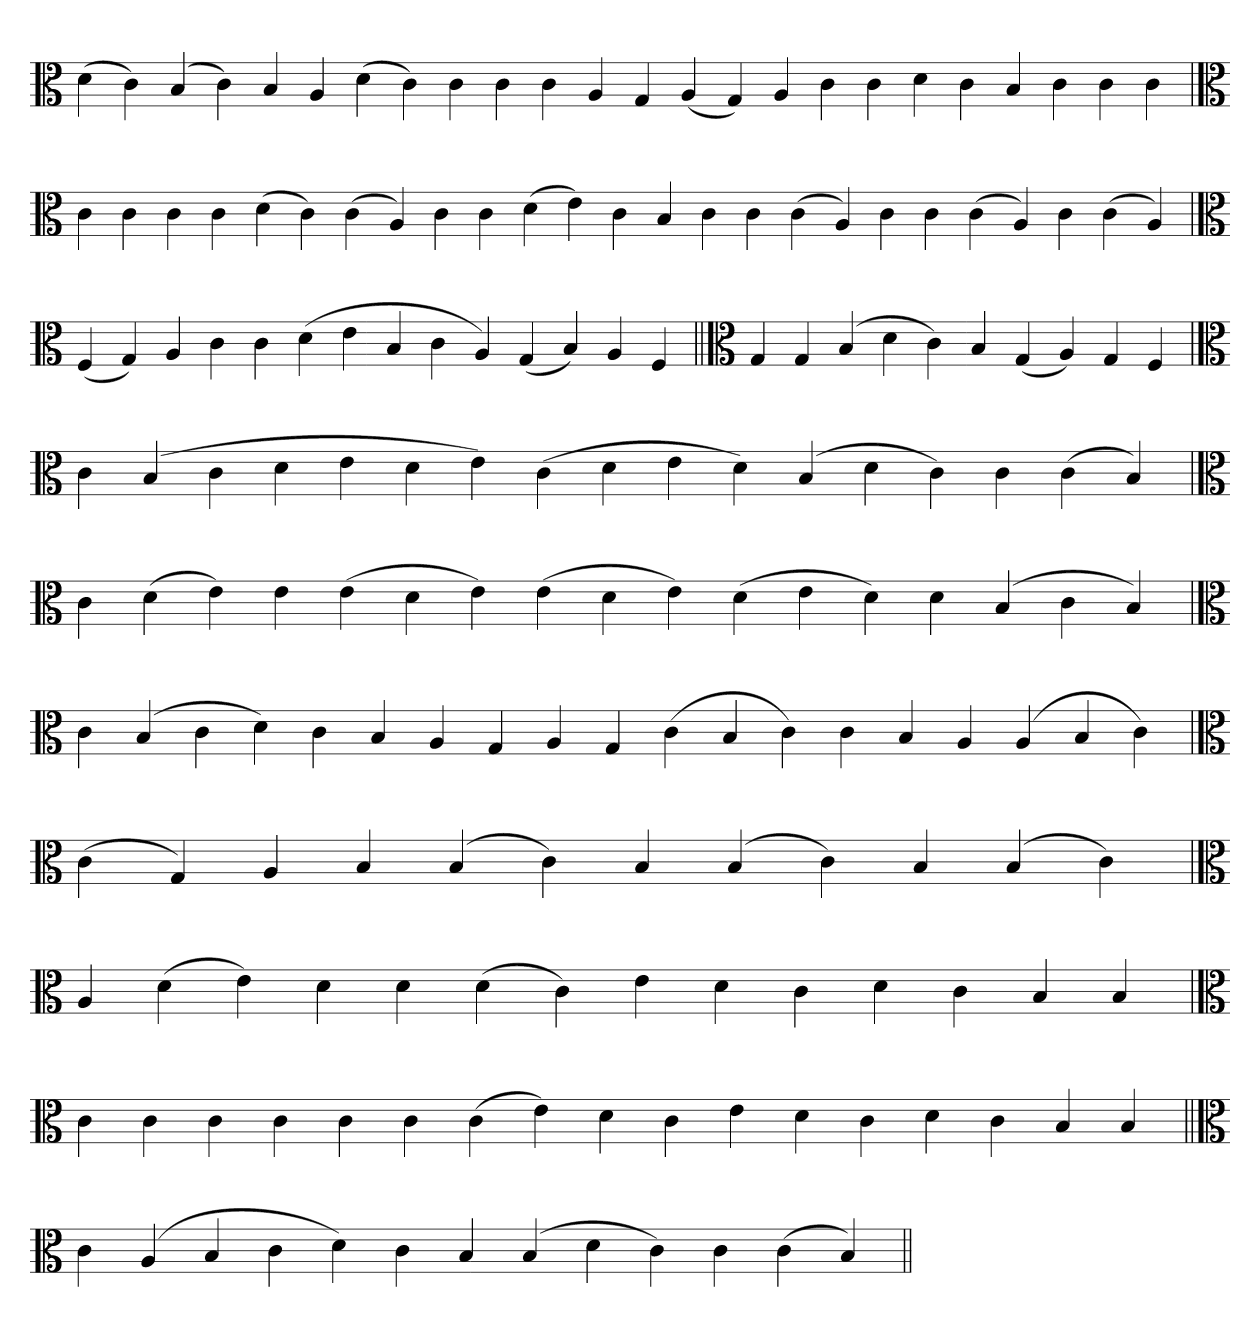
**kern
*part1
*staff1
*clefC3
=
(4d
4c)
(4B
4c)
4B
4A
(4d
4c)
4c
4c
4c
4A
4G
(4A
4G)
4A
4c
4c
4d
4c
4B
4c
4c
4c
='
*clefC3
4c
4c
4c
4c
(4d
4c)
(4c
4A)
4c
4c
(4d
4e)
4c
4B
4c
4c
(4c
4A)
4c
4c
(4c
4A)
4c
(4c
4A)
=`
*clefC3
(4F
4G)
4A
4c
4c
(4d
4e
4B
4c
4A)
(4G
4B)
4A
4F
=||
*clefC3
4G
4G
(4B
4d
4c)
4B
(4G
4A)
4G
4F
=`
*clefC3
4c
(4B
4c
4d
4e
4d
4e)
(4c
4d
4e
4d)
(4B
4d
4c)
4c
(4c
4B)
='
*clefC3
4c
(4d
4e)
4e
(4e
4d
4e)
(4e
4d
4e)
(4d
4e
4d)
4d
(4B
4c
4B)
=`
*clefC3
4c
(4B
4c
4d)
4c
4B
4A
4G
4A
4G
(4c
4B
4c)
4c
4B
4A
(4A
4B
4c)
=
*clefC3
(4c
4G)
4A
4B
(4B
4c)
4B
(4B
4c)
4B
(4B
4c)
=`
*clefC3
4A
(4d
4e)
4d
4d
(4d
4c)
4e
4d
4c
4d
4c
4B
4B
='
*clefC3
4c
4c
4c
4c
4c
4c
(4c
4e)
4d
4c
4e
4d
4c
4d
4c
4B
4B
=||
*clefC3
4c
(4A
4B
4c
4d)
4c
4B
(4B
4d
4c)
4c
(4c
4B)
=||
*-
